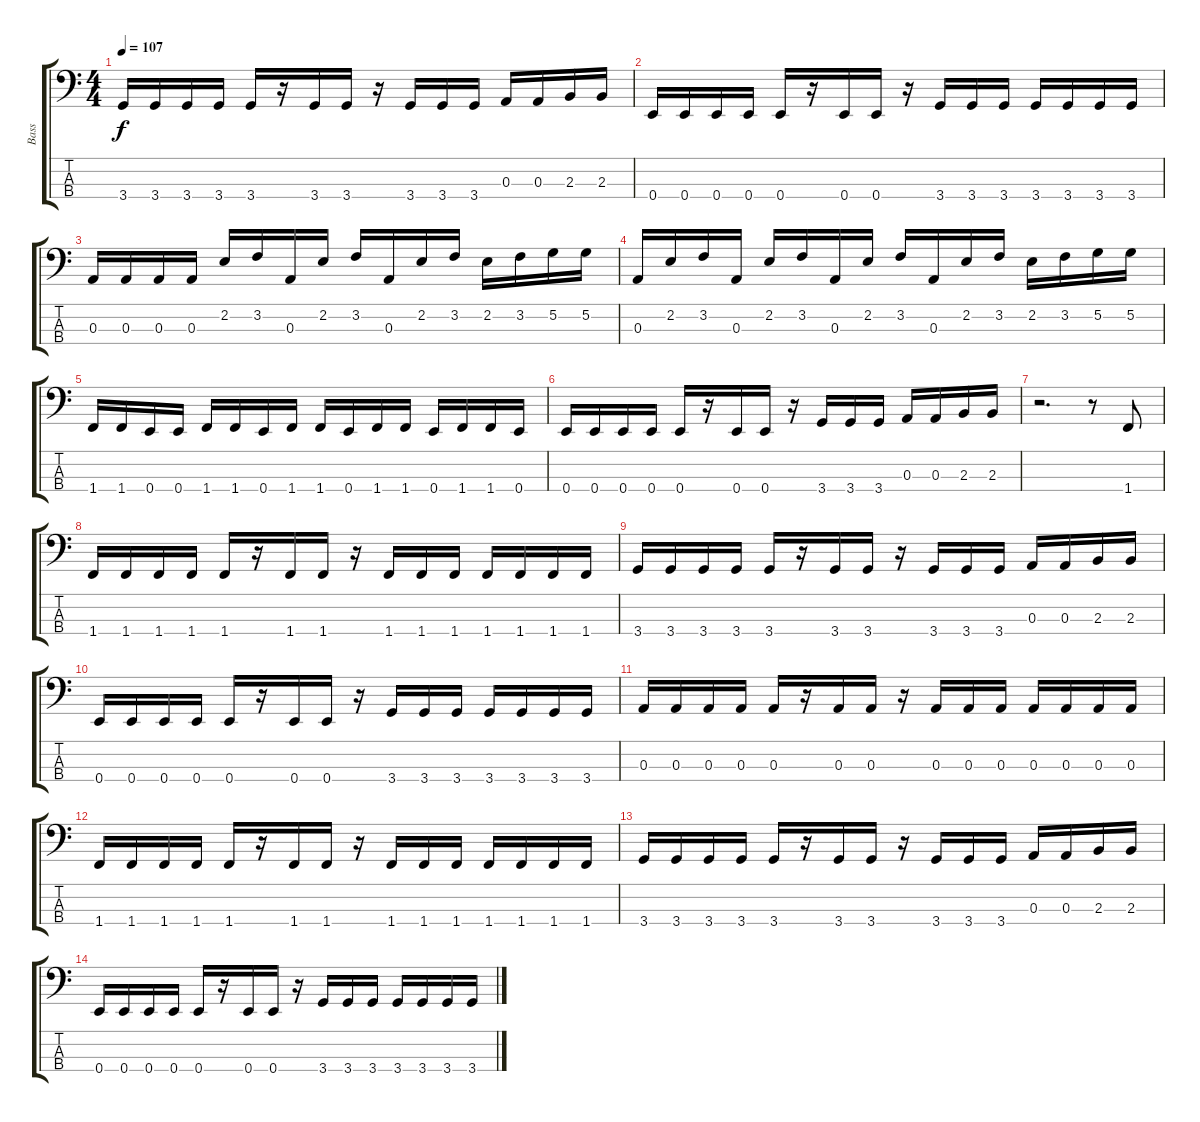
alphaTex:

\track ("Bass" "Bass") {instrument electricbasspick}
\staff {score tabs}
\tuning (G2 D2 A1 E1) {hide}
\ts (4 4)
\tempo 107
\clef f4
\ks c
3.4.16{dy f} 3.4.16 3.4.16 3.4.16 3.4.16 r.16 3.4.16 3.4.16 r.16 3.4.16 3.4.16 3.4.16 0.3.16 0.3.16 2.3.16 2.3.16 |
0.4.16 0.4.16 0.4.16 0.4.16 0.4.16 r.16 0.4.16 0.4.16 r.16 3.4.16 3.4.16 3.4.16 3.4.16 3.4.16 3.4.16 3.4.16 |
0.3.16 0.3.16 0.3.16 0.3.16 2.2.16 3.2.16 0.3.16 2.2.16 3.2.16 0.3.16 2.2.16 3.2.16 2.2.16 3.2.16 5.2.16 5.2.16 |
0.3.16 2.2.16 3.2.16 0.3.16 2.2.16 3.2.16 0.3.16 2.2.16 3.2.16 0.3.16 2.2.16 3.2.16 2.2.16 3.2.16 5.2.16 5.2.16 |
1.4.16 1.4.16 0.4.16 0.4.16 1.4.16 1.4.16 0.4.16 1.4.16 1.4.16 0.4.16 1.4.16 1.4.16 0.4.16 1.4.16 1.4.16 0.4.16 |
0.4.16 0.4.16 0.4.16 0.4.16 0.4.16 r.16 0.4.16 0.4.16 r.16 3.4.16 3.4.16 3.4.16 0.3.16 0.3.16 2.3.16 2.3.16 |
r.2{d} r.8 1.4.8 |
1.4.16 1.4.16 1.4.16 1.4.16 1.4.16 r.16 1.4.16 1.4.16 r.16 1.4.16 1.4.16 1.4.16 1.4.16 1.4.16 1.4.16 1.4.16 |
3.4.16 3.4.16 3.4.16 3.4.16 3.4.16 r.16 3.4.16 3.4.16 r.16 3.4.16 3.4.16 3.4.16 0.3.16 0.3.16 2.3.16 2.3.16 |
0.4.16 0.4.16 0.4.16 0.4.16 0.4.16 r.16 0.4.16 0.4.16 r.16 3.4.16 3.4.16 3.4.16 3.4.16 3.4.16 3.4.16 3.4.16 |
0.3.16 0.3.16 0.3.16 0.3.16 0.3.16 r.16 0.3.16 0.3.16 r.16 0.3.16 0.3.16 0.3.16 0.3.16 0.3.16 0.3.16 0.3.16 |
1.4.16 1.4.16 1.4.16 1.4.16 1.4.16 r.16 1.4.16 1.4.16 r.16 1.4.16 1.4.16 1.4.16 1.4.16 1.4.16 1.4.16 1.4.16 |
3.4.16 3.4.16 3.4.16 3.4.16 3.4.16 r.16 3.4.16 3.4.16 r.16 3.4.16 3.4.16 3.4.16 0.3.16 0.3.16 2.3.16 2.3.16 |
0.4.16 0.4.16 0.4.16 0.4.16 0.4.16 r.16 0.4.16 0.4.16 r.16 3.4.16 3.4.16 3.4.16 3.4.16 3.4.16 3.4.16 3.4.16
